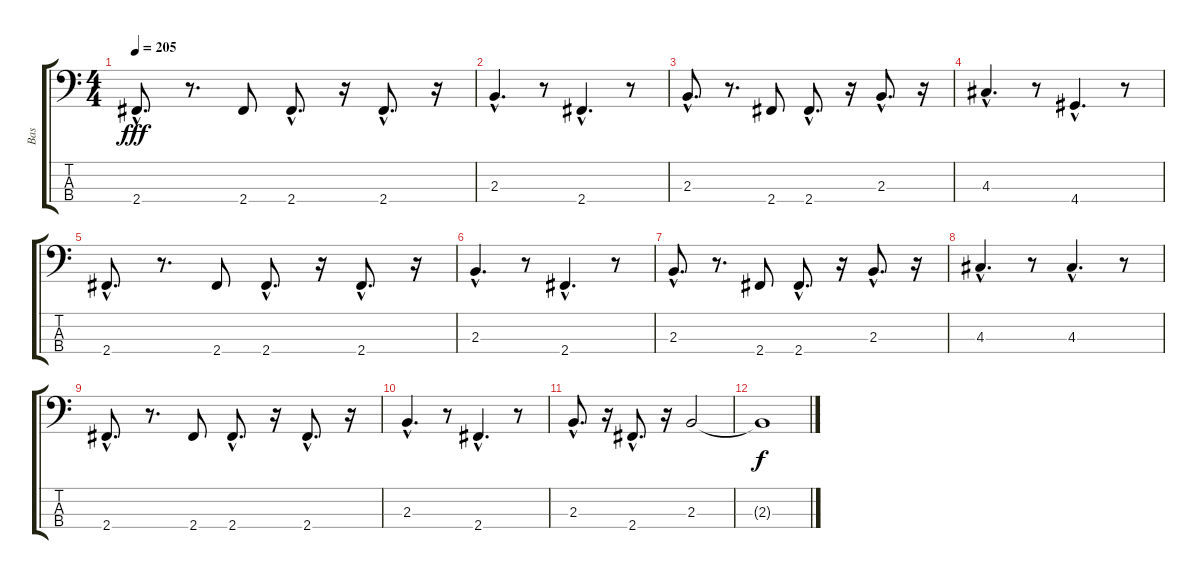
\track ("Bas" "Bas") {instrument electricbassfinger}
\staff {score tabs}
\tuning (G2 D2 A1 E1) {hide}
\ts (4 4)
\tempo 205
\clef f4
\ks c
2.4{hac}.8{d dy fff} r.8{d} 2.4.8 2.4{hac}.8{d} r.16 2.4{hac}.8{d} r.16 |
2.3{hac}.4{d} r.8 2.4{hac}.4{d} r.8 |
2.3{hac}.8{d} r.8{d} 2.4.8 2.4{hac}.8{d} r.16 2.3{hac}.8{d} r.16 |
4.3{hac}.4{d} r.8 4.4{hac}.4{d} r.8 |
2.4{hac}.8{d} r.8{d} 2.4.8 2.4{hac}.8{d} r.16 2.4{hac}.8{d} r.16 |
2.3{hac}.4{d} r.8 2.4{hac}.4{d} r.8 |
2.3{hac}.8{d} r.8{d} 2.4.8 2.4{hac}.8{d} r.16 2.3{hac}.8{d} r.16 |
4.3{hac}.4{d} r.8 4.3{hac}.4{d} r.8 |
2.4{hac}.8{d} r.8{d} 2.4.8 2.4{hac}.8{d} r.16 2.4{hac}.8{d} r.16 |
2.3{hac}.4{d} r.8 2.4{hac}.4{d} r.8 |
2.3{hac}.8{d} r.16 2.4{hac}.8{d} r.16 2.3.2 |
2.3{t}.1{dy f volume 0}
